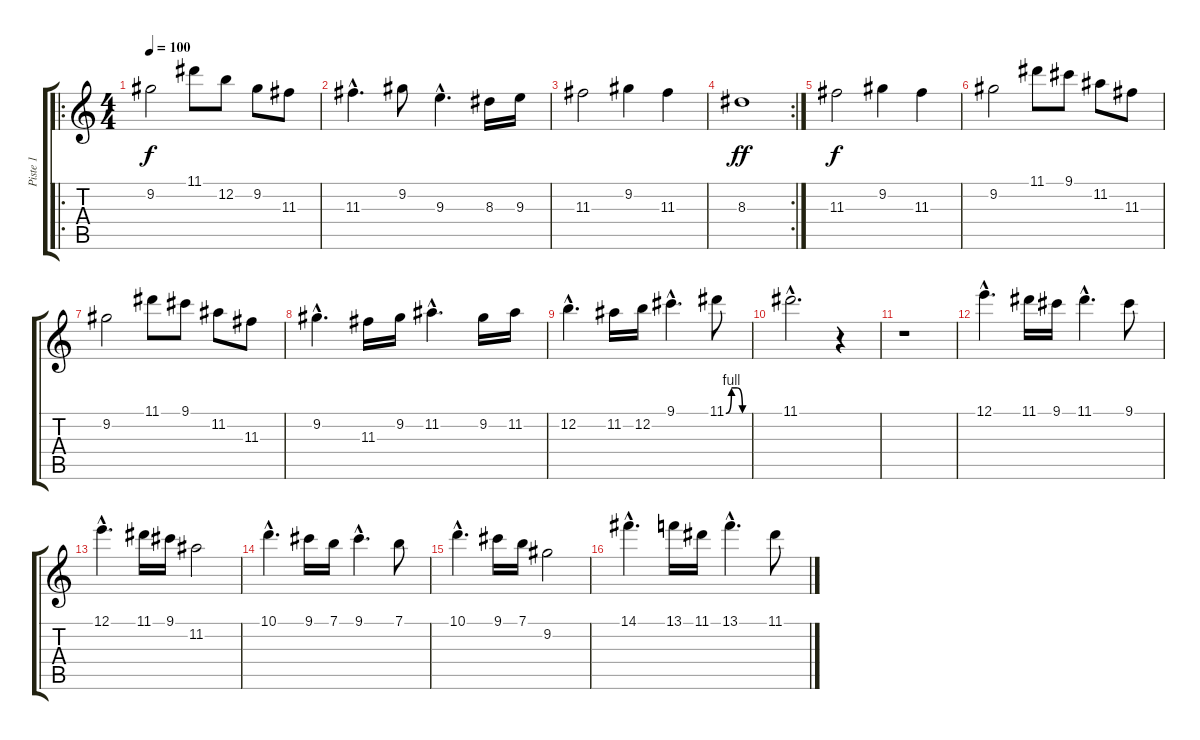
\track ("Piste 1" "Piste 1") {instrument overdrivenguitar}
\staff {score tabs}
\tuning (E4 B3 G3 D3 A2 E2) {hide}
\ro
\ts (4 4)
\tempo 100
\clef g2
\ks c
9.2.2{dy f instrument overdrivenguitar} 11.1.8 12.2.8 9.2.8 11.3.8 |
11.3{hac}.4{d} 9.2.8 9.3{hac}.4{d} 8.3.16 9.3.16 |
11.3.2 9.2.4 11.3.4 |
\rc 2
8.3.1{dy ff} |
11.3.2{dy f} 9.2.4 11.3.4 |
9.2.2 11.1.8 9.1.8 11.2.8 11.3.8 |
9.2.2 11.1.8 9.1.8 11.2.8 11.3.8 |
9.2{hac}.4{d} 11.3.16 9.2.16 11.2{hac}.4{d} 9.2.16 11.2.16 |
12.2{hac}.4{d} 11.2.16 12.2.16 9.1{hac}.4{d} 11.1{be (custom 0 0 15 4 30 4 45 0 60 0)}.8 |
11.1{hac}.2{d} r.4 |
r.1 |
12.1{hac}.4{d} 11.1.16 9.1.16 11.1{hac}.4{d} 9.1.8 |
12.1{hac}.4{d} 11.1.16 9.1.16 11.2.2 |
10.1{hac}.4{d} 9.1.16 7.1.16 9.1{hac}.4{d} 7.1.8 |
10.1{hac}.4{d} 9.1.16 7.1.16 9.2.2 |
14.1{hac}.4{d} 13.1.16 11.1.16 13.1{hac}.4{d} 11.1.8
